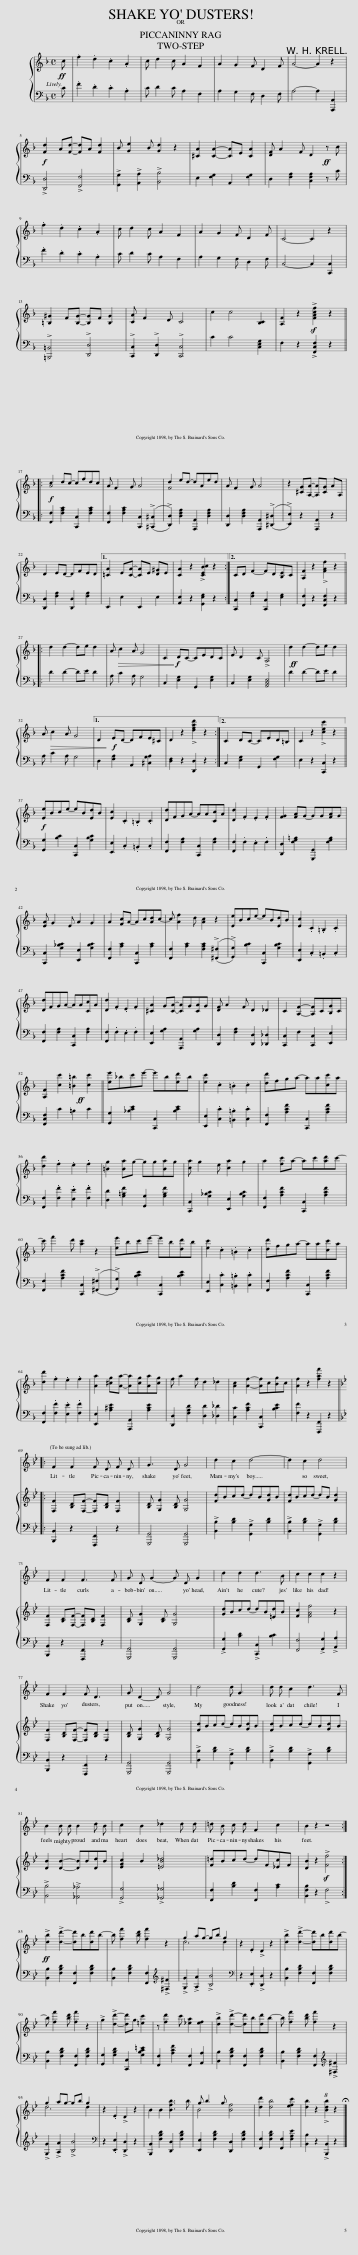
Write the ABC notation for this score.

X:1
%%score 1 { ( 2 4 ) | 3 }
L:1/8
Q:1/4=190
M:4/4
I:linebreak $
K:F
V:1 treble
V:2 treble
V:4 treble
V:3 bass
V:1
 z | z8 | z8 | z8 | z8 |$ %5
 z8 | z8 | z8 | z8 |$ z8 | %10
 z8 | z8 | z8 |$ z8 | z8 | %15
 z8 | z8 |:$ z8 | z8 | z8 | %20
 z8 | z8 |$ z8 |1 z8 | z8 :|2 %25
 z8 | z8 |:$ z8 | z8 | z8 | %30
 z8 | z8 |$ z8 |1 z8 | z8 :|2 %35
 z8 | z8 ||$ z8 | z8 | z8 | %40
 z8 | z8 |$ z8 | z8 | z8 | %45
 z8 | z8 |$ z8 | z8 | z8 | %50
 z8 | z8 |$ z8 || z8 | z8 | %55
 z8 |$ z8 | z8 | z8 | z8 |$ %60
 z8 | z8 | z8 | z8 |$ z8 | %65
 z8 | z8 | z8 | z8 |:$[K:Bb]!ppp! F2 F2 F D F D | %70
 G3 D G4 | d2 c2 d4- | d2 c2 d4 |$ F2 F2 F3 F | G D G2- G D G2 | %75
 d2 d2 d3 B | c2 c2 c2 z2 |$ F2 F2 F D3 | G D2- D G4 | d4 d G3 | %80
 d d c2 d3 F |$ B2 B B B2 d B | c2 B2 _d2 d d | =d B c d F2 c2 | B2 z2 z4 :|$ %85
 z8 | z8 | z8 | z8 | z8 |$ %90
 z8 | z8 | z8 | z8 | z8 |$ %95
 z8 | z8 | z8 | z8 | z8 | %100
 z8 |] %101
V:2
!ff! c | .f2 .d2 .c2 .A2 | c d2 c A2 F2 | A2 G2 F D2 F | A4- A2 z2 |$ %5
!f! [Fd]2 A[Fd]- [Fd]A [Fd]2 | B [Ge]2 B [Gd]2 z2 | [^CA]2 [CA]2- [CA]E [CA]2 | [DF] A2 F D2!ff! z c |$ .f2 .d2 .c2 .A2 | %10
 c d2 c A2 F2 | A2 G2 F D2 F | C4- C2 z2 |$ [=B,^G]2 F[B,G]- [B,G]F [B,G]2 | [CA] F2 D C4 | %15
 c2 c4 [B,C]2 | [A,F]2 z2 !>![FAcf]2 z2 |:$!f! c2 dc- cfdc | A F2 G A4 | d2 ed- dAed | %20
 A F2 G A4 | z2 [^CG][A,A]- [A,A][CG] AA, |$ D2 ED- DFED |1 [=CA]2 E[CA]- [CA]E [D^G]E | [CA]2 z2 !>![CEBc]2 z2 :|2 %25
 CD F2- FD[B,E]C | [A,F]2 z2 !>![FAf]2 z2 |:$ d2 d2- de d2 | A!>(! c2 A G4 | C2!>)!!f! DC- CEDC | %30
 E D2 C !>!A,4 |!ff! d2 d2- de d2 |$ A!>(! c2 A G4 |1 D2!>)!!f! ED- DFE^C | D2 z2 !>![dfad']2 z2 :|2 %35
 C2 DC- CED=B, | C2 z2 !>![cec']2 z2 ||$!f! [Ee]Bce- eB[Ed]B | [Ec]2 .C2 .=B,2 .C2 | [Dd]FGA- AA[Cc]A | %40
 [Dd]2 .F2 .E2 .F2 | [FG]2 [FA]G- GG[FA]G |$ [EA] G2 E A2 G2 | A2 [Fc]A- Ac[Ad]c- | c [Af]2 d [Ac]2 z2 | %45
 [Ee]Bce- eB[Ed]B | [Ec]2 .C2 .=B,2 .C2 |$ [Dd]FGA- AA[Cc]A | [Dd]2 .F2 .E2 .F2 | [^CA]2 G[CA]- [CA]G[CA]G | %50
 [DF] A2 F D2 _D2 | C2 [A,F]2- [A,F]C[B,G]C |$ [A,F]2!ff! [cc']2 [=B=b]2 [cc']2 || [ee']_bc'e'- e'b[ed']b | [ec']2 .c2 .=B2 .c2 | %55
 [dd']fga- aa[cc']a |$ [dd']2 .f2 .e2 .f2 | [=Bg]2 [Ba]g- gg[Ba]g | [ca] g2 e [ca]2 g2 | a2 [fc']a- ac'[ad']c'- |$ %60
 c' f'2 d' [ac']2 z2 | [ee']bc'e'- e'b[dd']b | [ec']2 .c2 .=B2 .c2 | [dd']fga- aa[cc']a |$ [dd']2 .f2 .e2 .f2 | %65
 [Aa]2 [^cg][Aa]- [Aa][cg][Aa][cg] | f a2 f d2 _d2 | [Ac]2 [Af]2- [Af]c[Bg]c | [Af]2 z2 [faf']2 z2 |:$[K:Bb] [F,F]2 [B,D][F,F]- [F,F][B,D] [F,F]2 | %70
 [B,D] [G,G]2 [B,D] [G,G]4 | [Fd]Bcd- dB[Gd]B | [Fd]Bcd- dB [Gd]2 |$ [F,F]2 [B,D][F,F]- [F,F][B,D] [F,F]2 | [B,D] [G,G]2 [B,D] [G,G]4 | %75
 [Gd]Bcd- dB[=Ed]B | [Fc]2 [FAf]4 z2 |$ [F,F]2 [B,D][F,F]- [F,F][B,D] [F,F]2 | [B,D] [G,G]2 [B,D] [G,G]4 | [Fd]Bcd- dB[Gd]B | %80
 [Fd]Bcd- dB[Gd]B |$ [DB]2 [DB]2- [DB]B[Dd]B | [EGc]2 B2 [=EB_d]4 | [F=d]Bcd- dF[_Ec]F | [DB]2 z2 !>![Ff]4 :|$ %85
!ff! !>![db]2 !>![dd']2- [dd']b[dd']b- | b [ff']2 [bd'] [ff']2 z2 | g2 ag- gb g2 | z2 .E2 !>!D2 z2 | !>![db]2 !>![dd']2- [dd']b[dd']b- |$ %90
 b [ff']2 [bd'] [ff']2 z2 | !>!g2 !>![dd']2- [dd']g [=ec']2 | z [fd']2 c' [_ea]2 [ef]2 | !>![db]2 !>![dd']2- [dd']b[dd']b- | b [ff']2 [bd'] [ff']2 z2 |$ %95
 g2 ag- gb g2 | z2 .E2 !>!D2 z2 | B2 B2 [Bfb]3 b | g b2 g [Bf]4 | [dd']2 [db]4 [efc']2 | %100
 [db]2 z2!8va(! !>![bd'b']2 z2!8va)! |] %101
V:3
 C | .F2 .D2 .C2 .A,2 | C D2 C A,2 F,2 | A,2 G,2 F, D,2 F, | A,4- A,2 [A,,,A,,]2 |$ %5
 !>![D,,D,]4 !>![F,,F,]4 | !>![G,,G,]2 !>![A,,A,]2 !>![B,,B,]4 | E,2 [F,G,]2 A,,2 [F,G,]2 | D,2 [F,A,]2 [C,F,A,]2 z C |$ .F2 .D2 .C2 .A,2 | %10
 C D2 C A,2 F,2 | A,2 G,2 F, D,2 F, | C,4- C,2 [C,,C,]2 |$ !>![=B,,,=B,,]4 !>![D,,D,]4 | !>![C,,C,]2 !>![D,,D,]2 !>![C,,C,]4 | %15
 C2 C4 [C,E,G,]2 | F,2 z2 !>![F,,C,F,]2 z2 |:$ [F,,F,]2 [F,A,C]2 [C,,C,]2 [F,A,C]2 | [F,,F,]2 [F,A,C]2 [C,,C,]2 ((!>![^C,,^C,]2 | !>![D,,D,]2)) [D,F,A,]2 [A,,,A,,]2 [D,F,A,]2 | %20
 [D,,D,]2 [D,F,A,]2 [A,,,A,,]2 ((!>![^D,,^D,]2 | !>![E,,E,]2)) z2 [A,,,A,,]2 z2 |$ [D,,D,]2 [F,A,]2 [D,,D,]2 [F,A,]2 |1 E,,2 E,2 E,,2 E,2 | [A,,E,]2 z2 [G,,E,G,]2 z2 :|2 %25
 [C,,C,]2 [F,A,]2 [C,,C,]2 [E,G,]2 | [F,,F,]2 z2 [F,,C,F,]2 z2 |:$ D2 D2- DE D2 | A, C2 A, G,4 | C,2 [E,G,]2 G,,2 [E,G,]2 | %30
 C,2 [E,G,]2 [A,,C,E,]4 | D2 D2- DE D2 |$ A, C2 A, G,4 |1 D,2 [F,A,]2 A,,2 [^C,G,A,]2 | [D,F,]2 z2 [D,,D,]2 z2 :|2 %35
 C,2 [E,G,]2 G,,2 [F,G,]2 | E,2 z2 [C,,C,]2 z2 ||$ [G,,G,]2 [B,C]2 [C,,C,]2 [G,B,C]2 | [E,,E,]2 .C,2 .=B,,2 .C,2 | [F,,F,]2 [F,A,]2 [C,,C,]2 [F,A,]2 | %40
 [F,,F,]2 .F,2 .E,2 .F,2 | [D,,D,]2 [F,G,=B,]2 [G,,,G,,]2 [F,G,B,]2 |$ [C,,C,]2 [G,_B,C]2 [E,,E,]2 [G,B,C]2 | [F,,F,]2 [A,C]2 [C,,C,]2 [A,C]2 | [F,,F,]2 [A,C]2 [F,A,C]2 ((!>![^F,,^F,]2 | %45
 !>![G,,G,]2)) [B,C]2 [C,,C,]2 [G,B,C]2 | [E,,E,]2 .C,2 .=B,,2 .C,2 |$ [F,,F,]2 [F,A,]2 [C,,C,]2 [F,A,]2 | [F,,F,]2 .F,2 .E,2 .F,2 | [E,,E,]2 [G,A,]2 [A,,,A,,]2 [G,A,]2 | %50
 [D,,D,]2 [F,A,]2 [D,,D,]2 [_D,,_D,]2 | [C,,C,]2 F,2 [C,,C,]2 [E,,E,]2 |$ [F,,C,F,]2 C2 =B,2 C2 || [G,,G,]2 [_B,CE]2 [C,,C,]2 [B,CE]2 | [E,,E,]2 .[C,C]2 .[=B,,=B,]2 .[C,C]2 | %55
 [F,,F,]2 [A,CF]2 [C,,C,]2 [A,CF]2 |$ [F,,F,]2 .[F,F]2 .[E,E]2 .[F,F]2 | [D,D]2 [G,=B,F]2 [G,,G,]2 [G,B,F]2 | [C,,C,]2 [G,_B,C]2 [E,,E,]2 [G,B,C]2 | [F,,F,]2 [A,CF]2 [C,,C,]2 [A,CF]2 |$ %60
 [F,,F,]2 [A,CF]2 [C,,C,]2 ((!>![^F,,^F,]2 | !>![G,,G,]2)) [B,CE]2 [C,,C,]2 [B,CE]2 | [E,,E,]2 .[C,C]2 .[=B,,=B,]2 .[C,C]2 | [F,,F,]2 [A,CF]2 [C,,C,]2 [A,CF]2 |$ [F,,F,]2 .[F,F]2 .[E,E]2 .[F,F]2 | %65
 [E,,E,]2 [A,^CE]2 [A,,,A,,]2 [A,CE]2 | [D,,D,]2 [F,A,D]2 [D,D]2 [_D,_D]2 | [C,C]2 [A,CF]2 [C,,C,]2 [B,CE]2 | [F,F]2 z2 [F,,,F,,]2 z2 |:$[K:Bb] [B,,,B,,]2 z2 [F,,,F,,]2 z2 | %70
 [G,,,G,,]4 [G,,,G,,]4 | !>![B,,B,]2 [B,D]2 !>![G,,G,]2 [B,D]2 | !>![B,,B,]2 [B,D]2 !>![G,,G,]2 [B,D]2 |$ [B,,,B,,]2 z2 [F,,,F,,]2 z2 | [G,,,G,,]4 [G,,,G,,]4 | %75
 !>![G,,G,]2 [B,D]2 !>![C,,C,]2 [B,C]2 | [F,,F,]4 !>![G,,G,]2 !>![A,,A,]2 |$ [B,,,B,,]2 z2 [F,,,F,,]2 z2 | [G,,,G,,]4 [G,,,G,,]4 | !>![B,,B,]2 [B,D]2 !>![G,,G,]2 [B,D]2 | %80
 !>![B,,B,]2 [B,D]2 !>![G,,G,]2 [B,D]2 |$ !>![B,,B,]4 !>![_A,,_A,]4 | !>![G,,G,]4 !>![_G,,_G,]4 | [F,,F,]2 [B,D]2 [F,,F,]2 [A,C]2 | [B,,F,B,]2 z2 !>!F,4 :|$ %85
 [B,,B,]2 [F,B,D]2 [F,,F,]2 [F,B,D]2 | [B,,B,]2 [F,B,D]2 [F,,F,]2[K:treble] !>![^F,^F]2 | !>![G,G]2 !>![A,A]2 !>![B,B]4 |[K:bass] z2 .[E,,E,]2 !>![D,,D,]2 z2 | [B,,B,]2 [F,B,D]2 [F,,F,]2 [F,B,D]2 |$ %90
 [B,,B,]2 [F,B,D]2 [F,,F,]2 [F,B,D]2 | [G,,G,]2 [G,B,D]2 [C,,C,]2 [G,B,C=E]2 | [F,,F,]2 [A,CF]2 [F,,F,]2 [A,,A,]2 | [B,,B,]2 [F,B,D]2 [F,,F,]2 [F,B,D]2 | [B,,B,]2 [F,B,D]2 [F,,F,]2[K:treble] !>![^F,^F]2 |$ %95
 !>![G,G]2 !>![A,A]2 !>![B,B]4 |[K:bass] z2 .[E,,E,]2 !>![D,,D,]2 z2 | [B,,,B,,]2 [F,B,D]2 [D,,D,]2 [F,B,D]2 | [E,,E,]2 [F,B,D]2 [D,,D,]2 [F,B,D]2 | [F,,F,]2 [F,B,D]2 [F,,F,]2 [F,A,E]2 | %100
 [B,,B,]2 z2 !>![B,,,B,,]2 z2 |] %101
V:4
 x | x8 | x8 | x8 | x8 |$ %5
 x8 | x8 | x8 | x8 |$ x8 | %10
 x8 | x8 | x8 |$ x8 | x8 | %15
 x8 | x8 |:$ A8 | x8 | F8 | %20
 x8 | x8 |$ x8 |1 x8 | x8 :|2 %25
 x8 | x8 |:$ x8 | x8 | x8 | %30
 x8 | x8 |$ x8 |1 x8 | x8 :|2 %35
 x8 | x8 ||$ x8 | x8 | x8 | %40
 x8 | x8 |$ x8 | x8 | x8 | %45
 x8 | x8 |$ x8 | x8 | x8 | %50
 x8 | x8 |$ x8 || x8 | x8 | %55
 x8 |$ x8 | x8 | x8 | x8 |$ %60
 x8 | x8 | x8 | x8 |$ x8 | %65
 x8 | x8 | x8 | x8 |:$[K:Bb] x8 | %70
 x8 | x8 | x8 |$ x8 | x8 | %75
 x8 | x8 |$ x8 | x8 | x8 | %80
 x8 |$ x8 | x8 | x8 | x8 :|$ %85
 x8 | x8 | d6 d2 | x8 | x8 |$ %90
 x8 | x8 | x8 | x8 | x8 |$ %95
 d6 d2 | x8 | x8 | B4 x4 | x8 | %100
 x4!8va(! x4!8va)! |] %101
